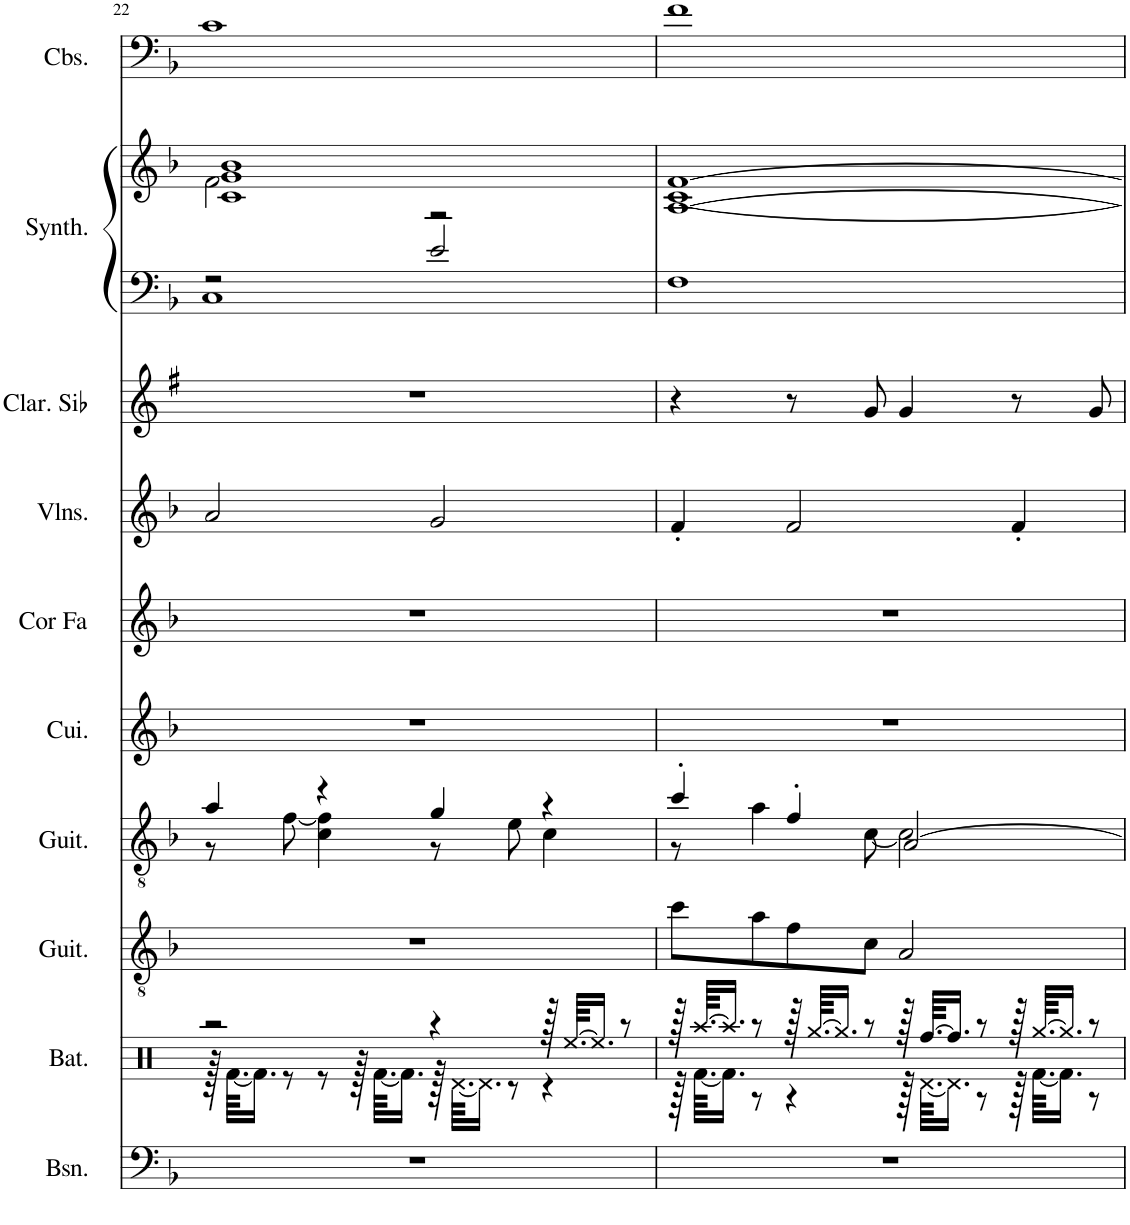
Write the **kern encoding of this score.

**kern	**kern	**kern	**kern	**kern	**kern	**kern	**kern	**kern	**kern	**kern
*part10	*part9	*part8	*part7	*part6	*part5	*part4	*part3	*part2	*part2	*part1
*staff11	*staff10	*staff9	*staff8	*staff7	*staff6	*staff5	*staff4	*staff3	*staff2	*staff1
*I"Basson, Bassoon	*I"Batterie	*I"Guitare acoustique, Acoustic Guitar (steel)	*I"Guitare classique, Acoustic Guitar (nylon)	*I"Cuivres, Brass Section	*I"Cor en Fa, French Horn	*I"Violons, String Ensemble 1	*I"Clarinette en Sib	*I"Synthétiseur d'instruments à cordes, Synth Strings 1	*	*I"Contrebasses, String Ensemble 1
*I'Bsn.	*I'Bat.	*I'Guit.	*I'Guit.	*I'Cui.	*I'Cor Fa	*I'Vlns.	*I'Clar. Sib	*I'Synth.	*	*I'Cbs.
!!LO:PB:g=z
*clefF4	*clefX	*clefGv2	*clefGv2	*clefG2	*clefG2	*clefG2	*clefG2	*clefF4	*clefG2	*clefF4
*	*	*	*	*	*Trd4c7	*	*Trd1c2	*	*	*Trd7c12
*k[b-]	*k[]	*k[b-]	*k[b-]	*k[b-]	*k[b-]	*k[b-]	*k[f#]	*k[b-]	*k[b-]	*k[b-]
*M4/4	*M4/4	*M4/4	*M4/4	*M4/4	*M4/4	*M4/4	*M4/4	*M4/4	*M4/4	*M4/4
=22	=22	=22	=22	=22	=22	=22	=22	=22	=22	=22
*	*^	*	*^	*	*	*	*	*^	*^	*
1r	2r	128r	1r	4a/	8r	1r	1r	2a/	1r	2r	1C	1c 1g 1b-	2f\	1c
.	.	[64.Rf\KKLL	.	.	.	.	.	.	.	.	.	.	.	.
.	.	16.Rf\JJ]	.	.	.	.	.	.	.	.	.	.	.	.
.	.	8r	.	.	[8f\	.	.	.	.	.	.	.	.	.
.	.	8r	.	4r	4c\ 4f\]	.	.	.	.	.	.	.	.	.
.	.	128r	.	.	.	.	.	.	.	.	.	.	.	.
.	.	[64.Rf\KKLL	.	.	.	.	.	.	.	.	.	.	.	.
.	.	16.Rf\JJ]	.	.	.	.	.	.	.	.	.	.	.	.
.	4r	128r	.	4g/	8r	.	.	2g/	.	2e/	.	.	2r	.
.	.	[64.Rd\KKLL	.	.	.	.	.	.	.	.	.	.	.	.
.	.	16.Rd\JJ]	.	.	.	.	.	.	.	.	.	.	.	.
.	.	8r	.	.	8e\	.	.	.	.	.	.	.	.	.
.	128r	4r	.	4r	4c\	.	.	.	.	.	.	.	.	.
.	[64.Ree/KKLL	.	.	.	.	.	.	.	.	.	.	.	.	.
.	16.Ree/JJ]	.	.	.	.	.	.	.	.	.	.	.	.	.
.	8r	.	.	.	.	.	.	.	.	.	.	.	.	.
*	*	*	*	*	*	*	*	*	*	*v	*v	*	*	*
=23	=23	=23	=23	=23	=23	=23	=23	=23	=23	=23	=23	=23	=23
1r	128r	128r	8cc\L	4cc'/	8r	1r	1r	4f'/	4r	1F	[1A [1f	[1c	1f
.	[64.Raa/KKLL	[64.Rf\KKLL	.	.	.	.	.	.	.	.	.	.	.
.	16.Raa/JJ]	16.Rf\JJ]	.	.	.	.	.	.	.	.	.	.	.
.	8r	8r	8a\	.	4a\	.	.	.	.	.	.	.	.
.	128r	4r	8f\	4f'/	.	.	.	2f/	8r	.	.	.	.
.	[64.Rgg/KKLL	.	.	.	.	.	.	.	.	.	.	.	.
.	16.Rgg/JJ]	.	.	.	.	.	.	.	.	.	.	.	.
.	8r	.	8c\J	.	[8c\	.	.	.	8g/	.	.	.	.
.	128r	128r	2A/	[2A/	2c\]	.	.	.	4g/	.	.	.	.
.	[64.Rff/KKLL	[64.Rd\KKLL	.	.	.	.	.	.	.	.	.	.	.
.	16.Rff/JJ]	16.Rd\JJ]	.	.	.	.	.	.	.	.	.	.	.
.	8r	8r	.	.	.	.	.	.	.	.	.	.	.
.	128r	128r	.	.	.	.	.	4f'/	8r	.	.	.	.
.	[64.Rgg/KKLL	[64.Rf\KKLL	.	.	.	.	.	.	.	.	.	.	.
.	16.Rgg/JJ]	16.Rf\JJ]	.	.	.	.	.	.	.	.	.	.	.
.	8r	8r	.	.	.	.	.	.	8g/	.	.	.	.
*	*v	*v	*	*v	*v	*	*	*	*	*	*v	*v	*
=	=	=	=	=	=	=	=	=	=	=
*-	*-	*-	*-	*-	*-	*-	*-	*-	*-	*-
